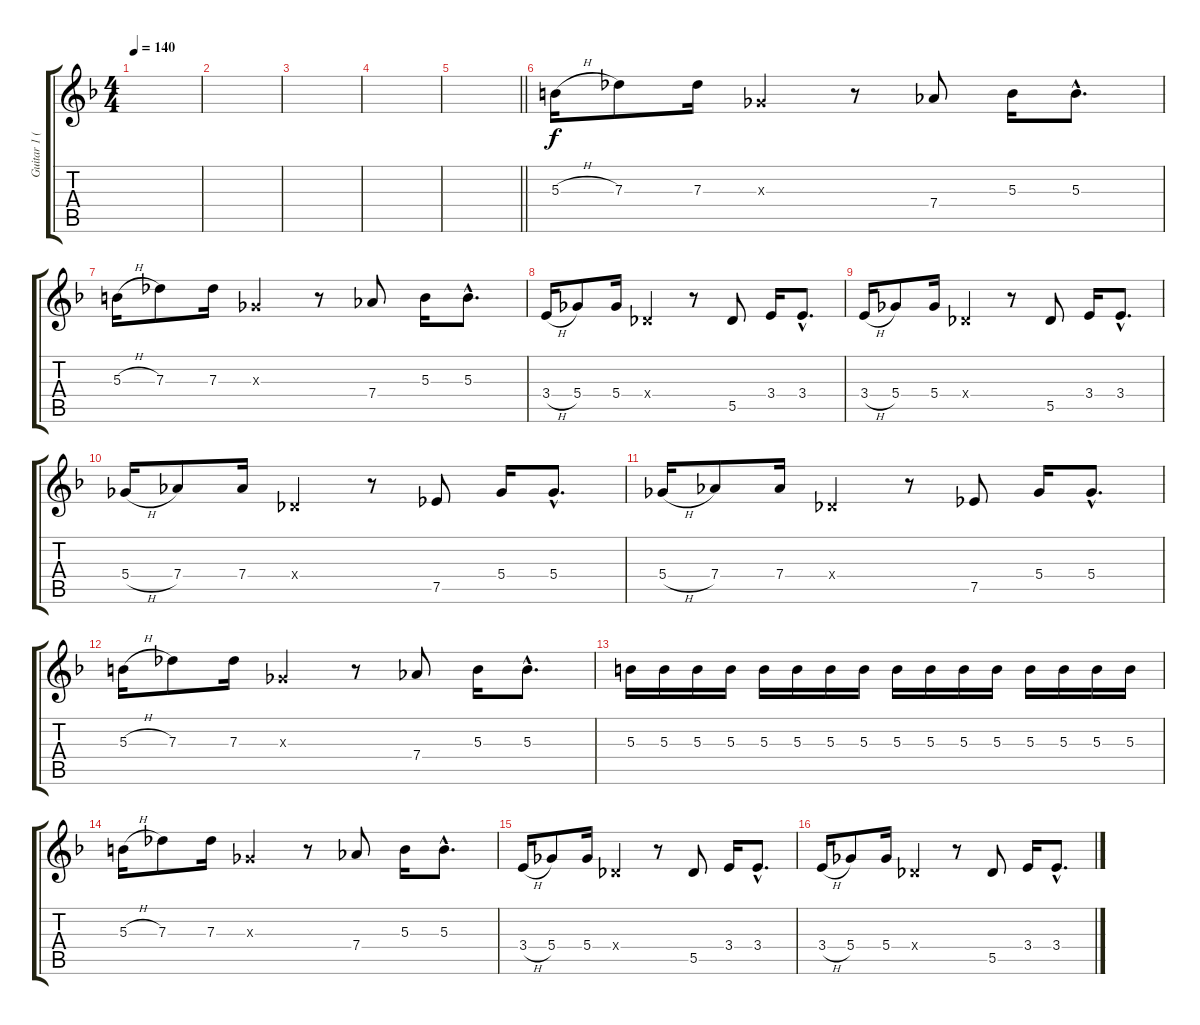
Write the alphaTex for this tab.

\track ("Guitar 1 (SheJa)" "Guitar 1 (") {instrument electricguitarclean}
\staff {score tabs}
\tuning (Eb4 Bb3 Gb3 Db3 Ab2 Eb2) {hide}
\ts (4 4)
\tempo 140
\clef g2
\ks f
|
|
|
|
\barLineRight lightlight
|
5.3{h}.16 7.3.8 7.3.16 0.3{x}.4 r.8 7.4.8 5.3.16 5.3{hac}.8{d} |
5.3{h}.16 7.3.8 7.3.16 0.3{x}.4 r.8 7.4.8 5.3.16 5.3{hac}.8{d} |
3.4{h}.16 5.4.8 5.4.16 0.4{x}.4 r.8 5.5.8 3.4.16 3.4{hac}.8{d} |
3.4{h}.16 5.4.8 5.4.16 0.4{x}.4 r.8 5.5.8 3.4.16 3.4{hac}.8{d} |
5.4{h}.16 7.4.8 7.4.16 0.4{x}.4 r.8 7.5.8 5.4.16 5.4{hac}.8{d} |
5.4{h}.16 7.4.8 7.4.16 0.4{x}.4 r.8 7.5.8 5.4.16 5.4{hac}.8{d} |
5.3{h}.16 7.3.8 7.3.16 0.3{x}.4 r.8 7.4.8 5.3.16 5.3{hac}.8{d} |
5.3.16 5.3.16 5.3.16 5.3.16 5.3.16 5.3.16 5.3.16 5.3.16 5.3.16 5.3.16 5.3.16 5.3.16 5.3.16 5.3.16 5.3.16 5.3.16 |
5.3{h}.16 7.3.8 7.3.16 0.3{x}.4 r.8 7.4.8 5.3.16 5.3{hac}.8{d} |
3.4{h}.16 5.4.8 5.4.16 0.4{x}.4 r.8 5.5.8 3.4.16 3.4{hac}.8{d} |
3.4{h}.16 5.4.8 5.4.16 0.4{x}.4 r.8 5.5.8 3.4.16 3.4{hac}.8{d}
